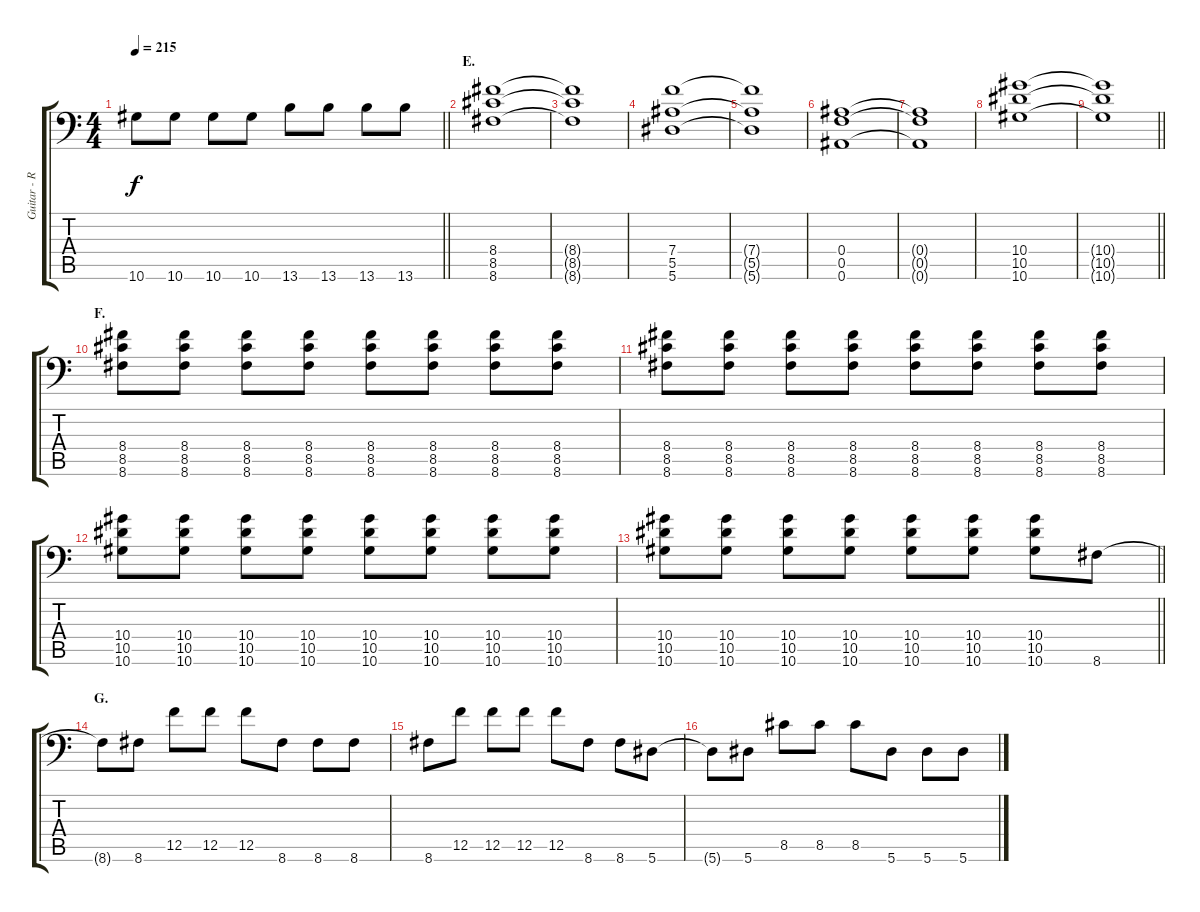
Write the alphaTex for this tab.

\track ("Guitar - Right" "Guitar - R") {instrument distortionguitar}
\staff {score tabs}
\tuning (C4 G3 Eb3 Bb2 F2 Bb1) {hide}
\ts (4 4)
\tempo 215
\clef f4
\barLineRight lightlight
\ks c
10.6.8{dy f} 10.6.8 10.6.8 10.6.8 13.6.8 13.6.8 13.6.8 13.6.8 |
\section ("" "E.")
(8.4 8.5 8.6).1 |
(8.4{t} 8.5{t} 8.6{t}).1 |
(7.4 5.5 5.6).1 |
(7.4{t} 5.5{t} 5.6{t}).1 |
(0.4 0.5 0.6).1 |
(0.4{t} 0.5{t} 0.6{t}).1 |
(10.4 10.5 10.6).1 |
\barLineRight lightlight
(10.4{t} 10.5{t} 10.6{t}).1 |
\section ("" "F.")
(8.4 8.5 8.6).8 (8.4 8.5 8.6).8 (8.4 8.5 8.6).8 (8.4 8.5 8.6).8 (8.4 8.5 8.6).8 (8.4 8.5 8.6).8 (8.4 8.5 8.6).8 (8.4 8.5 8.6).8 |
(8.4 8.5 8.6).8 (8.4 8.5 8.6).8 (8.4 8.5 8.6).8 (8.4 8.5 8.6).8 (8.4 8.5 8.6).8 (8.4 8.5 8.6).8 (8.4 8.5 8.6).8 (8.4 8.5 8.6).8 |
(10.4 10.5 10.6).8 (10.4 10.5 10.6).8 (10.4 10.5 10.6).8 (10.4 10.5 10.6).8 (10.4 10.5 10.6).8 (10.4 10.5 10.6).8 (10.4 10.5 10.6).8 (10.4 10.5 10.6).8 |
\barLineRight lightlight
(10.4 10.5 10.6).8 (10.4 10.5 10.6).8 (10.4 10.5 10.6).8 (10.4 10.5 10.6).8 (10.4 10.5 10.6).8 (10.4 10.5 10.6).8 (10.4 10.5 10.6).8 8.6.8 |
\section ("" "G.")
8.6{t}.8 8.6.8 12.5.8 12.5.8 12.5.8 8.6.8 8.6.8 8.6.8 |
8.6.8 12.5.8 12.5.8 12.5.8 12.5.8 8.6.8 8.6.8 5.6.8 |
5.6{t}.8 5.6.8 8.5.8 8.5.8 8.5.8 5.6.8 5.6.8 5.6.8
